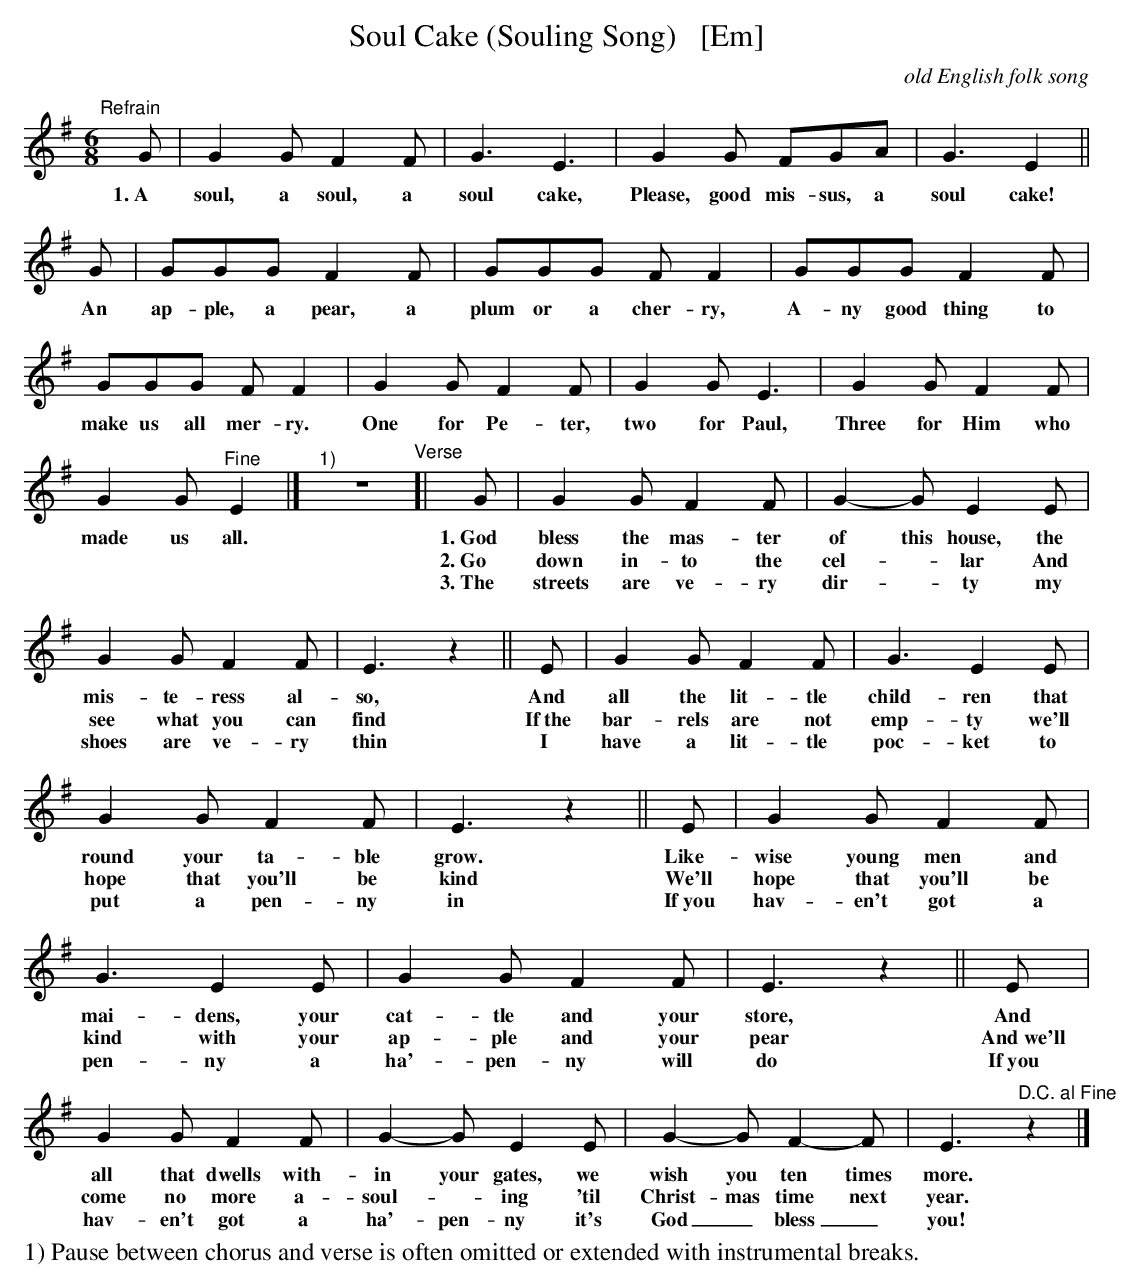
X:1
T: Soul Cake (Souling Song)   [Em]
C: old English folk song
M: 6/8
L: 1/8
K: Em
"^Refrain"[|]\
	G | G2G F2F | G3 E3 | G2G FGA | G3 E2 ||
w:1.~A soul, a soul, a soul cake, Please, good mis-sus, a soul cake!
	G | GGG F2F | GGG FF2 | GGG F2F | GGG FF2 |
w: An ap-ple, a pear, a plum or a cher-ry, A-ny good thing to make us all mer-ry.
	G2G F2F | G2G E3 | G2G F2F | G2G "^Fine"E2 |] "^1)"z6
w: One for Pe-ter, two for Paul, Three for Him who made us all.
"^Verse"[|\
	G | G2G F2F | G2-G E2E | G2G F2F | E3 z2 ||
w:1.~God bless the mas-ter of this house, the mis-te-ress al-so,
w:2.~Go down in-to the cel--lar  And see what you can find
w:3.~The streets are ve-ry dir--ty   my shoes are ve-ry thin
	E | G2G F2F | G3 E2E | G2G F2F |E3 z2 ||
w: And all the lit-tle child-ren that round your ta-ble grow.
w: If~the bar-rels are not emp-ty   we'll hope that you'll be kind
w: I have a lit-tle poc-ket   to put a pen-ny in
	E | G2G F2F | G3 E2E | G2G F2F | E3 z2 ||
w: Like-wise young men and mai-dens, your cat-tle and your store,
w: We'll hope that you'll be kind   with your ap-ple and your pear
w: If~you hav-en't got a pen-ny   a ha'-pen-ny will do
	E | G2G F2F | G2-G E2E | G2-G F2-F | E3 "^D.C. al Fine"z2 |]
w: And all that dwells with-in your gates, we wish you ten times more.
w: And~we'll come no more a-soul--ing   'til Christ-mas time next year.
w: If~you hav-en't got a ha'-pen-ny   it's God_ bless_ you!
